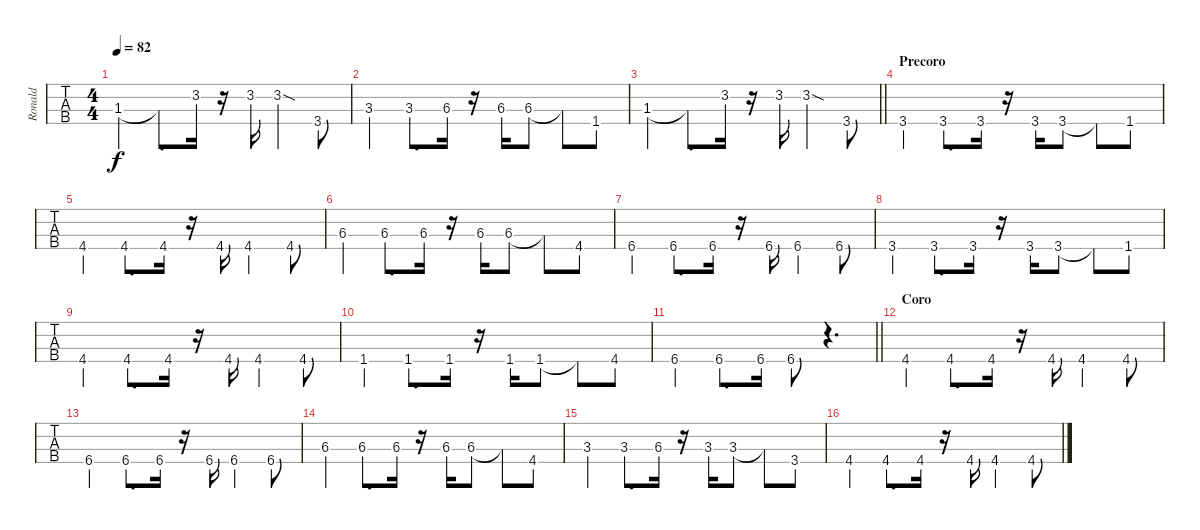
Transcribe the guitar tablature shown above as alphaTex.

\track ("Ronald" "Ronald") {instrument electricbassfinger}
\staff {tabs}
\tuning (G2 D2 A1 E1) {hide}
\ts (4 4)
\tempo 82
\clef f4
\ks cminor
1.3.4{dy f} 1.3{t}.8{d} 3.2.16 r.16 3.2.16 3.2{sod}.4 3.4.8 |
3.3.4 3.3.8{d} 6.3.16 r.16 6.3.16 6.3.8 6.3{t}.8 1.4.8 |
\barLineRight lightlight
1.3.4 1.3{t}.8{d} 3.2.16 r.16 3.2.16 3.2{sod}.4 3.4.8 |
\section ("" "Precoro")
3.4.4 3.4.8{d} 3.4.16 r.16 3.4.16 3.4.8 3.4{t}.8 1.4.8 |
4.4.4 4.4.8{d} 4.4.16 r.16 4.4.16 4.4.4 4.4.8 |
6.3.4 6.3.8{d} 6.3.16 r.16 6.3.16 6.3.8 6.3{t}.8 4.4.8 |
6.4.4 6.4.8{d} 6.4.16 r.16 6.4.16 6.4.4 6.4.8 |
3.4.4 3.4.8{d} 3.4.16 r.16 3.4.16 3.4.8 3.4{t}.8 1.4.8 |
4.4.4 4.4.8{d} 4.4.16 r.16 4.4.16 4.4.4 4.4.8 |
1.4.4 1.4.8{d} 1.4.16 r.16 1.4.16 1.4.8 1.4{t}.8 4.4.8 |
\barLineRight lightlight
6.4.4 6.4.8{d} 6.4.16 6.4.8 r.4{d} |
\section ("" "Coro")
4.4.4 4.4.8{d} 4.4.16 r.16 4.4.16 4.4.4 4.4.8 |
6.4.4 6.4.8{d} 6.4.16 r.16 6.4.16 6.4.4 6.4.8 |
6.3.4 6.3.8{d} 6.3.16 r.16 6.3.16 6.3.8 6.3{t}.8 4.4.8 |
3.3.4 3.3.8{d} 6.3.16 r.16 3.3.16 3.3.8 3.3{t}.8 3.4.8 |
4.4.4 4.4.8{d} 4.4.16 r.16 4.4.16 4.4.4 4.4.8
